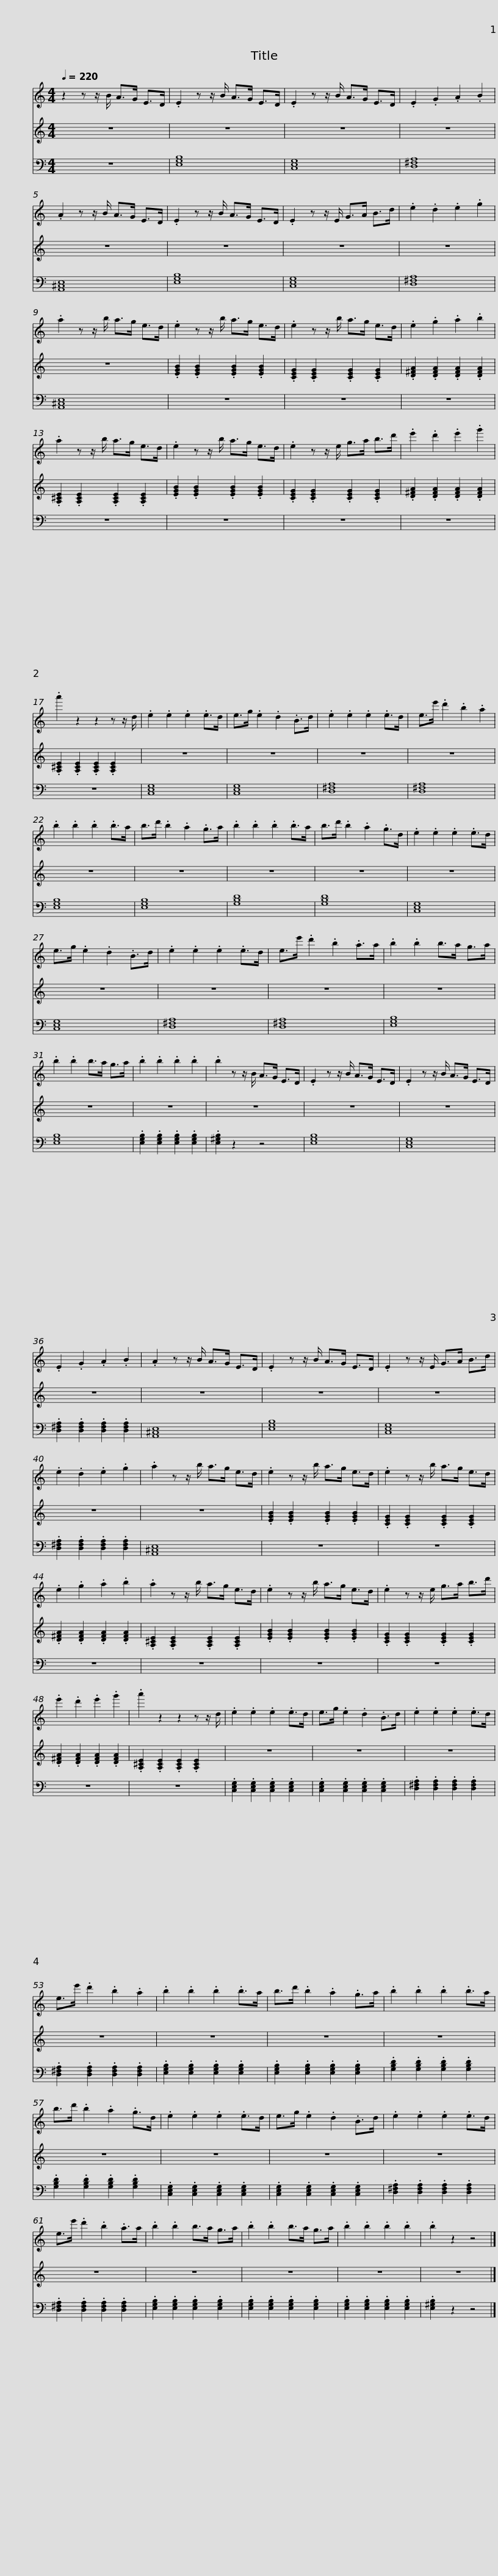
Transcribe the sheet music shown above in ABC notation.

X:1
%%score 1 2 3
L:1/8
Q:1/4=220
M:4/4
I:linebreak $
K:C
V:1 treble
V:2 treble
V:3 bass
V:1
 z2 z z/ B/ A>G E>D | .E2 z z/ B/ A>G E>D | .E2 z z/ B/ A>G E>D | .E2 .G2 .A2 .B2 |$ .A2 z z/ B/ A>G E>D | %5
 .E2 z z/ B/ A>G E>D | .E2 z z/ E/ G>A B>d | .e2 .d2 .e2 .g2 | .a2 z z/ b/ a>g e>d |$ .e2 z z/ b/ a>g e>d | %10
 .e2 z z/ b/ a>g e>d | .e2 .g2 .a2 .b2 | .a2 z z/ b/ a>g e>d | .e2 z z/ b/ a>g e>d |$ .e2 z z/ e/ g>a b>d' | %15
 .e'2 .d'2 .e'2 .g'2 | .a'2 z2 z2 z z/ d/ | .e2 .e2 .e2 .e>d | e>g .e2 .d2 .B>d | .e2 .e2 .e2 .e>d |$ %20
 e>e' .d'2 .b2 .a2 | .b2 .b2 .b2 .b>a | b>d' .b2 .a2 .g>a | .b2 .b2 .b2 .b>a | b>d' .b2 .a2 .g>d |$ %25
 .e2 .e2 .e2 .e>d | e>g .e2 .d2 .B>d | .e2 .e2 .e2 .e>d | e>e' .d'2 .b2 .a>a | .b2 .b2 b>a g>a |$ %30
 .b2 .b2 b>a g>a | .b2 .b2 .b2 .b2 | .b2 z z/ B/ A>G E>D | .E2 z z/ B/ A>G E>D | .E2 z z/ B/ A>G E>D |$ %35
 .E2 .G2 .A2 .B2 | .A2 z z/ B/ A>G E>D | .E2 z z/ B/ A>G E>D | .E2 z z/ E/ G>A B>d | .e2 .d2 .e2 .g2 |$ %40
 .a2 z z/ b/ a>g e>d | .e2 z z/ b/ a>g e>d | .e2 z z/ b/ a>g e>d | .e2 .g2 .a2 .b2 |$ .a2 z z/ b/ a>g e>d | %45
 .e2 z z/ b/ a>g e>d | .e2 z z/ e/ g>a b>d' | .e'2 .d'2 .e'2 .g'2 | .a'2 z2 z2 z z/ d/ |$ .e2 .e2 .e2 .e>d | %50
 e>g .e2 .d2 .B>d | .e2 .e2 .e2 .e>d | e>e' .d'2 .b2 .a2 | .b2 .b2 .b2 .b>a | b>d' .b2 .a2 .g>a |$ %55
 .b2 .b2 .b2 .b>a | b>d' .b2 .a2 .g>d | .e2 .e2 .e2 .e>d | e>g .e2 .d2 .B>d | .e2 .e2 .e2 .e>d | %60
 e>e' .d'2 .b2 .a>a |$ .b2 .b2 b>a g>a | .b2 .b2 b>a g>a | .b2 .b2 .b2 .b2 | .b2 z2 z4 |] %65
V:2
 z8 | z8 | z8 | z8 |$ z8 | %5
 z8 | z8 | z8 | z8 |$ .[EGB]2 .[EGB]2 .[EGB]2 .[EGB]2 | %10
 .[CEG]2 .[CEG]2 .[CEG]2 .[CEG]2 | .[D^FA]2 .[DFA]2 .[DFA]2 .[DFA]2 | .[A,^CE]2 .[A,CE]2 .[A,CE]2 .[A,CE]2 | .[EGB]2 .[EGB]2 .[EGB]2 .[EGB]2 |$ .[CEG]2 .[CEG]2 .[CEG]2 .[CEG]2 | %15
 .[D^FA]2 .[DFA]2 .[DFA]2 .[DFA]2 | .[A,^CE]2 .[A,CE]2 .[A,CE]2 .[A,CE]2 | z8 | z8 | z8 |$ %20
 z8 | z8 | z8 | z8 | z8 |$ %25
 z8 | z8 | z8 | z8 | z8 |$ %30
 z8 | z8 | z8 | z8 | z8 |$ %35
 z8 | z8 | z8 | z8 | z8 |$ %40
 z8 | .[EGB]2 .[EGB]2 .[EGB]2 .[EGB]2 | .[CEG]2 .[CEG]2 .[CEG]2 .[CEG]2 | .[D^FA]2 .[DFA]2 .[DFA]2 .[DFA]2 |$ .[A,^CE]2 .[A,CE]2 .[A,CE]2 .[A,CE]2 | %45
 .[EGB]2 .[EGB]2 .[EGB]2 .[EGB]2 | .[CEG]2 .[CEG]2 .[CEG]2 .[CEG]2 | .[D^FA]2 .[DFA]2 .[DFA]2 .[DFA]2 | .[A,^CE]2 .[A,CE]2 .[A,CE]2 .[A,CE]2 |$ z8 | %50
 z8 | z8 | z8 | z8 | z8 |$ %55
 z8 | z8 | z8 | z8 | z8 | %60
 z8 |$ z8 | z8 | z8 | z8 |] %65
V:3
 z8 | [E,G,B,]8 | [C,E,G,]8 | [D,^F,A,]8 |$ [A,,^C,E,]8 | %5
 [E,G,B,]8 | [C,E,G,]8 | [D,^F,A,]8 | [A,,^C,E,]8 |$ z8 | %10
 z8 | z8 | z8 | z8 |$ z8 | %15
 z8 | z8 | [C,E,G,]8 | [C,E,G,]8 | [D,^F,A,]8 |$ %20
 [D,^F,A,]8 | [E,G,B,]8 | [E,G,B,]8 | [G,B,D]8 | [G,B,D]8 |$ %25
 [C,E,G,]8 | [C,E,G,]8 | [D,^F,A,]8 | [D,^F,A,]8 | [E,G,B,]8 |$ %30
 [E,G,B,]8 | .[E,G,B,]2 .[E,G,B,]2 .[E,G,B,]2 .[E,G,B,]2 | .[E,^G,B,]2 z2 z4 | [E,G,B,]8 | [C,E,G,]8 |$ %35
 .[D,^F,A,]2 .[D,F,A,]2 .[D,F,A,]2 .[D,F,A,]2 | [A,,^C,E,]8 | [E,G,B,]8 | [C,E,G,]8 | .[D,^F,A,]2 .[D,F,A,]2 .[D,F,A,]2 .[D,F,A,]2 |$ %40
 [A,,^C,E,]8 | z8 | z8 | z8 |$ z8 | %45
 z8 | z8 | z8 | z8 |$ .[C,E,G,]2 .[C,E,G,]2 .[C,E,G,]2 .[C,E,G,]2 | %50
 .[C,E,G,]2 .[C,E,G,]2 .[C,E,G,]2 .[C,E,G,]2 | .[D,^F,A,]2 .[D,F,A,]2 .[D,F,A,]2 .[D,F,A,]2 | .[D,^F,A,]2 .[D,F,A,]2 .[D,F,A,]2 .[D,F,A,]2 | .[E,G,B,]2 .[E,G,B,]2 .[E,G,B,]2 .[E,G,B,]2 | .[E,G,B,]2 .[E,G,B,]2 .[E,G,B,]2 .[E,G,B,]2 |$ %55
 .[G,B,D]2 .[G,B,D]2 .[G,B,D]2 .[G,B,D]2 | .[G,B,D]2 .[G,B,D]2 .[G,B,D]2 .[G,B,D]2 | .[C,E,G,]2 .[C,E,G,]2 .[C,E,G,]2 .[C,E,G,]2 | .[C,E,G,]2 .[C,E,G,]2 .[C,E,G,]2 .[C,E,G,]2 | .[D,^F,A,]2 .[D,F,A,]2 .[D,F,A,]2 .[D,F,A,]2 | %60
 .[D,^F,A,]2 .[D,F,A,]2 .[D,F,A,]2 .[D,F,A,]2 |$ .[E,G,B,]2 .[E,G,B,]2 .[E,G,B,]2 .[E,G,B,]2 | .[E,G,B,]2 .[E,G,B,]2 .[E,G,B,]2 .[E,G,B,]2 | .[E,G,B,]2 .[E,G,B,]2 .[E,G,B,]2 .[E,G,B,]2 | .[E,^G,B,]2 z2 z4 |] %65
